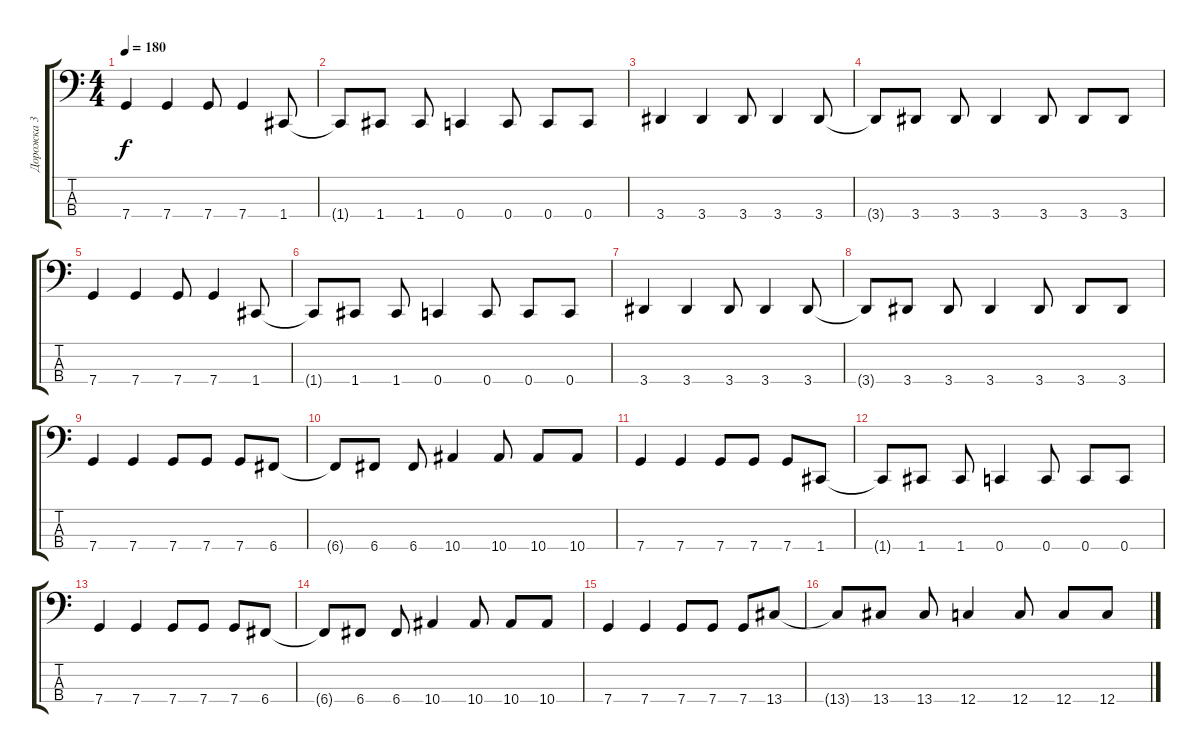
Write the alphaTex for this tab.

\track ("Дорожка 3" "Дорожка 3") {instrument electricbassfinger}
\staff {score tabs}
\tuning (F2 C2 G1 C1) {hide}
\ts (4 4)
\tempo 180
\clef f4
\ks c
7.4.4{dy f} 7.4.4 7.4.8 7.4.4 1.4.8 |
1.4{t}.8 1.4.8 1.4.8 0.4.4 0.4.8 0.4.8 0.4.8 |
3.4.4 3.4.4 3.4.8 3.4.4 3.4.8 |
3.4{t}.8 3.4.8 3.4.8 3.4.4 3.4.8 3.4.8 3.4.8 |
7.4.4 7.4.4 7.4.8 7.4.4 1.4.8 |
1.4{t}.8 1.4.8 1.4.8 0.4.4 0.4.8 0.4.8 0.4.8 |
3.4.4 3.4.4 3.4.8 3.4.4 3.4.8 |
3.4{t}.8 3.4.8 3.4.8 3.4.4 3.4.8 3.4.8 3.4.8 |
7.4.4 7.4.4 7.4.8 7.4.8 7.4.8 6.4.8 |
6.4{t}.8 6.4.8 6.4.8 10.4.4 10.4.8 10.4.8 10.4.8 |
7.4.4 7.4.4 7.4.8 7.4.8 7.4.8 1.4.8 |
1.4{t}.8 1.4.8 1.4.8 0.4.4 0.4.8 0.4.8 0.4.8 |
7.4.4 7.4.4 7.4.8 7.4.8 7.4.8 6.4.8 |
6.4{t}.8 6.4.8 6.4.8 10.4.4 10.4.8 10.4.8 10.4.8 |
7.4.4 7.4.4 7.4.8 7.4.8 7.4.8 13.4.8 |
13.4{t}.8 13.4.8 13.4.8 12.4.4 12.4.8 12.4.8 12.4.8
